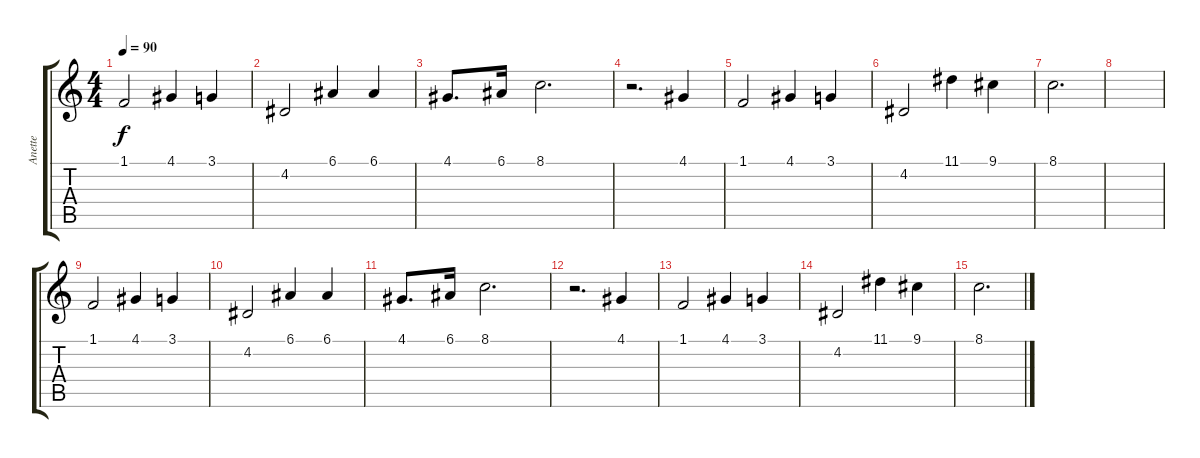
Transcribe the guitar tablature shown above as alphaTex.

\track ("Anette" "Anette") {instrument synthvoice}
\staff {score tabs}
\tuning (E4 B3 G3 D3 A2 E2) {hide}
\ts (4 4)
\tempo 90
\clef g2
\ks c
1.1.2{dy f} 4.1.4 3.1.4 |
4.2.2 6.1.4 6.1.4 |
4.1.8{d} 6.1.16 8.1.2{d} |
r.2{d} 4.1.4 |
1.1.2 4.1.4 3.1.4 |
4.2.2 11.1.4 9.1.4 |
8.1.2{d} |
|
1.1.2 4.1.4 3.1.4 |
4.2.2 6.1.4 6.1.4 |
4.1.8{d} 6.1.16 8.1.2{d} |
r.2{d} 4.1.4 |
1.1.2 4.1.4 3.1.4 |
4.2.2 11.1.4 9.1.4 |
8.1.2{d}
